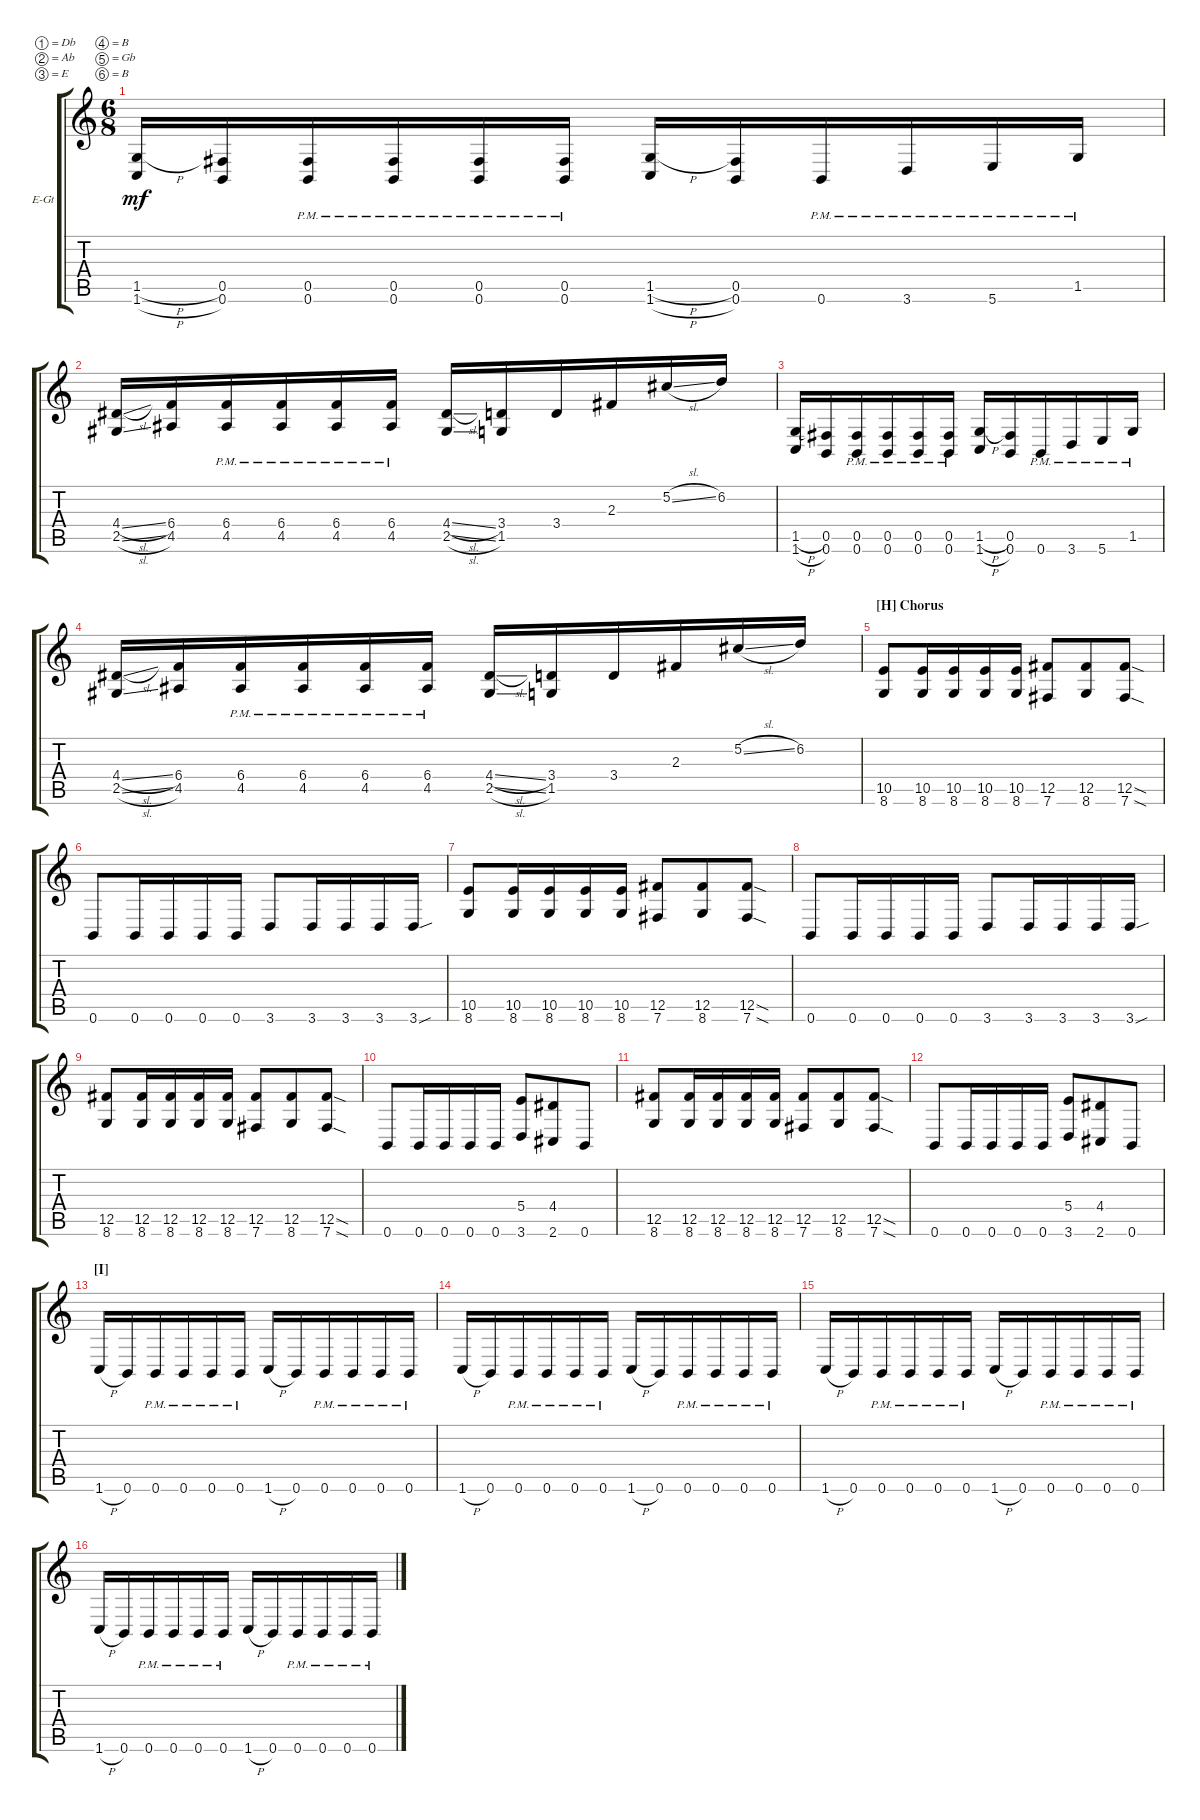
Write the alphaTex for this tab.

\defaultSystemsLayout 4
\bracketExtendMode groupsimilarinstruments
\firstSystemTrackNameOrientation horizontal
\otherSystemsTrackNameOrientation horizontal
\track ("Jim Root" "E-Gt") {instrument distortionguitar}
\staff {score tabs}
\tuning (Db4 Ab3 E3 B2 Gb2 B1)
\ts (6 8)
\tempo (80 hide)
\clef g2
\ks c
(1.6{h} 1.5{h}).16{dy mf} (0.6 0.5).16 (0.6{pm} 0.5{pm}).16 (0.6{pm} 0.5{pm}).16 (0.6{pm} 0.5{pm}).16 (0.6{pm} 0.5{pm}).16 (1.6{h} 1.5{h}).16 (0.6 0.5).16 0.6{pm}.16 3.6{pm}.16 5.6{pm}.16 1.5{pm}.16 |
(2.5{sl} 4.4{sl}).16 (4.5 6.4).16 (4.5{pm} 6.4{pm}).16 (4.5{pm} 6.4{pm}).16 (4.5{pm} 6.4{pm}).16 (4.5{pm} 6.4{pm}).16 (2.5{sl} 4.4{sl}).16 (1.5 3.4).16 3.4.16 2.3.16 5.2{sl}.16 6.2.16 |
(1.6{h} 1.5{h}).16 (0.6 0.5).16 (0.6{pm} 0.5{pm}).16 (0.6{pm} 0.5{pm}).16 (0.6{pm} 0.5{pm}).16 (0.6{pm} 0.5{pm}).16 (1.6{h} 1.5{h}).16 (0.6 0.5).16 0.6{pm}.16 3.6{pm}.16 5.6{pm}.16 1.5{pm}.16 |
(2.5{sl} 4.4{sl}).16 (4.5 6.4).16 (4.5{pm} 6.4{pm}).16 (4.5{pm} 6.4{pm}).16 (4.5{pm} 6.4{pm}).16 (4.5{pm} 6.4{pm}).16 (2.5{sl} 4.4{sl}).16 (1.5 3.4).16 3.4.16 2.3.16 5.2{sl}.16 6.2.16 |
\section ("H" "Chorus")
\tempo (82 hide)
(8.6 10.5).8 (8.6 10.5).16 (8.6 10.5).16 (8.6 10.5).16 (8.6 10.5).16 (7.6 12.5).8 (8.6 12.5).8 (7.6{sod} 12.5{sod}).8 |
0.6.8 0.6.16 0.6.16 0.6.16 0.6.16 3.6.8 3.6.16 3.6.16 3.6.16 3.6{sou}.16 |
(8.6 10.5).8 (8.6 10.5).16 (8.6 10.5).16 (8.6 10.5).16 (8.6 10.5).16 (7.6 12.5).8 (8.6 12.5).8 (7.6{sod} 12.5{sod}).8 |
0.6.8 0.6.16 0.6.16 0.6.16 0.6.16 3.6.8 3.6.16 3.6.16 3.6.16 3.6{sou}.16 |
(8.6 12.5).8 (8.6 12.5).16 (8.6 12.5).16 (8.6 12.5).16 (8.6 12.5).16 (7.6 12.5).8 (8.6 12.5).8 (7.6{sod} 12.5{sod}).8 |
0.6.8 0.6.16 0.6.16 0.6.16 0.6.16 (3.6 5.4).8 (2.6 4.4).8 0.6.8 |
(8.6 12.5).8 (8.6 12.5).16 (8.6 12.5).16 (8.6 12.5).16 (8.6 12.5).16 (7.6 12.5).8 (8.6 12.5).8 (7.6{sod} 12.5{sod}).8 |
0.6.8 0.6.16 0.6.16 0.6.16 0.6.16 (3.6 5.4).8 (2.6 4.4).8 0.6.8 |
\section ("I" "")
1.6{h}.16 0.6.16 0.6{pm}.16 0.6{pm}.16 0.6{pm}.16 0.6{pm}.16 1.6{h}.16 0.6.16 0.6{pm}.16 0.6{pm}.16 0.6{pm}.16 0.6{pm}.16 |
1.6{h}.16 0.6.16 0.6{pm}.16 0.6{pm}.16 0.6{pm}.16 0.6{pm}.16 1.6{h}.16 0.6.16 0.6{pm}.16 0.6{pm}.16 0.6{pm}.16 0.6{pm}.16 |
1.6{h}.16 0.6.16 0.6{pm}.16 0.6{pm}.16 0.6{pm}.16 0.6{pm}.16 1.6{h}.16 0.6.16 0.6{pm}.16 0.6{pm}.16 0.6{pm}.16 0.6{pm}.16 |
1.6{h}.16 0.6.16 0.6{pm}.16 0.6{pm}.16 0.6{pm}.16 0.6{pm}.16 1.6{h}.16 0.6.16 0.6{pm}.16 0.6{pm}.16 0.6{pm}.16 0.6{pm}.16
